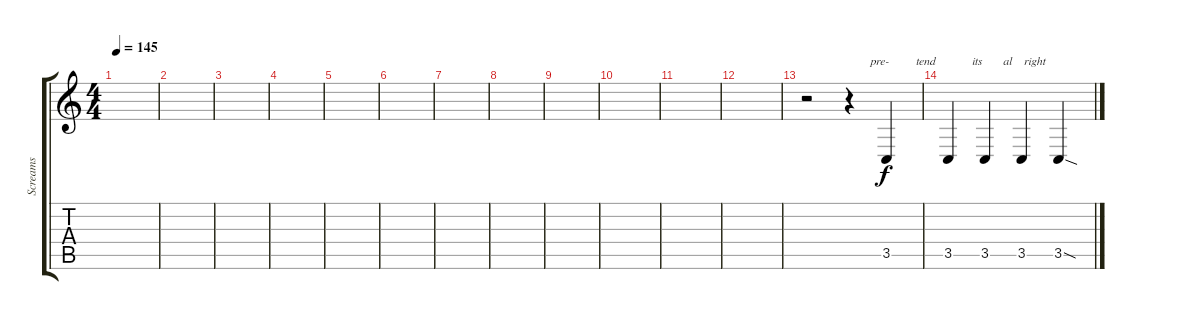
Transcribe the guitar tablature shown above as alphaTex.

\track ("Screams" "Screams") {instrument englishhorn}
\staff {score tabs}
\tuning (E4 B3 G3 D3 A2 E2) {hide}
\ts (4 4)
\tempo 145
\clef g2
\ks c
|
|
|
|
|
|
|
|
|
|
|
|
r.2 r.4{txt "       pre-         tend"} 3.5.4 |
3.5.4{txt "        its       al    right"} 3.5.4 3.5.4 3.5{sod}.4
